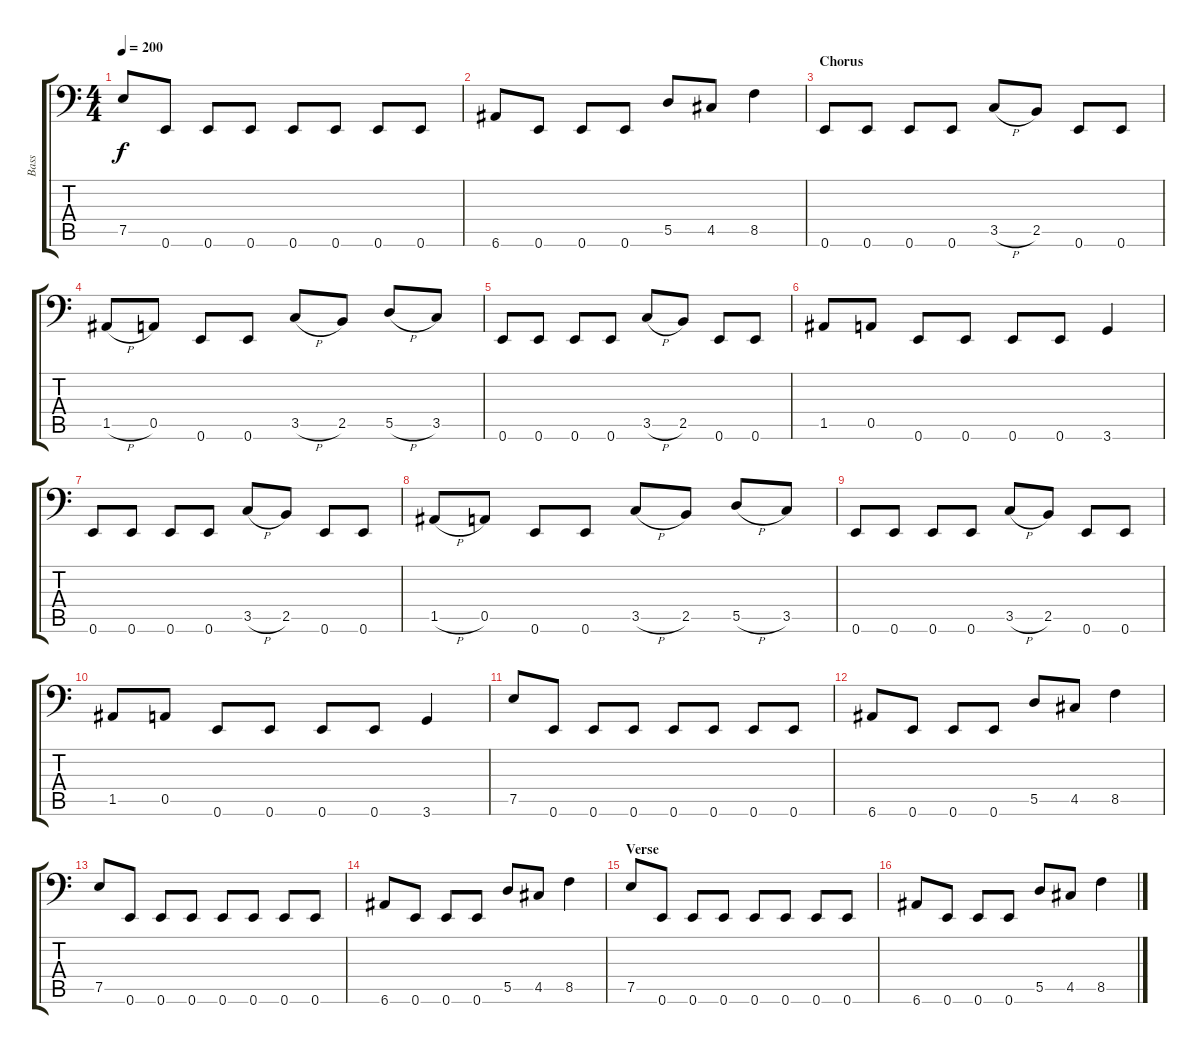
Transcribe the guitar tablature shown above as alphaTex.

\track ("Bass" "Bass") {instrument electricbasspick}
\staff {score tabs}
\tuning (E3 B2 G2 D2 A1 E1) {hide}
\ts (4 4)
\tempo 200
\clef f4
\ks c
7.5.8{dy f} 0.6.8 0.6.8 0.6.8 0.6.8 0.6.8 0.6.8 0.6.8 |
6.6.8 0.6.8 0.6.8 0.6.8 5.5.8 4.5.8 8.5.4 |
\section ("" "Chorus")
0.6.8 0.6.8 0.6.8 0.6.8 3.5{h}.8 2.5.8 0.6.8 0.6.8 |
1.5{h}.8 0.5.8 0.6.8 0.6.8 3.5{h}.8 2.5.8 5.5{h}.8 3.5.8 |
0.6.8 0.6.8 0.6.8 0.6.8 3.5{h}.8 2.5.8 0.6.8 0.6.8 |
1.5.8 0.5.8 0.6.8 0.6.8 0.6.8 0.6.8 3.6.4 |
0.6.8 0.6.8 0.6.8 0.6.8 3.5{h}.8 2.5.8 0.6.8 0.6.8 |
1.5{h}.8 0.5.8 0.6.8 0.6.8 3.5{h}.8 2.5.8 5.5{h}.8 3.5.8 |
0.6.8 0.6.8 0.6.8 0.6.8 3.5{h}.8 2.5.8 0.6.8 0.6.8 |
1.5.8 0.5.8 0.6.8 0.6.8 0.6.8 0.6.8 3.6.4 |
7.5.8 0.6.8 0.6.8 0.6.8 0.6.8 0.6.8 0.6.8 0.6.8 |
6.6.8 0.6.8 0.6.8 0.6.8 5.5.8 4.5.8 8.5.4 |
7.5.8 0.6.8 0.6.8 0.6.8 0.6.8 0.6.8 0.6.8 0.6.8 |
6.6.8 0.6.8 0.6.8 0.6.8 5.5.8 4.5.8 8.5.4 |
\section ("" "Verse")
7.5.8 0.6.8 0.6.8 0.6.8 0.6.8 0.6.8 0.6.8 0.6.8 |
6.6.8 0.6.8 0.6.8 0.6.8 5.5.8 4.5.8 8.5.4
